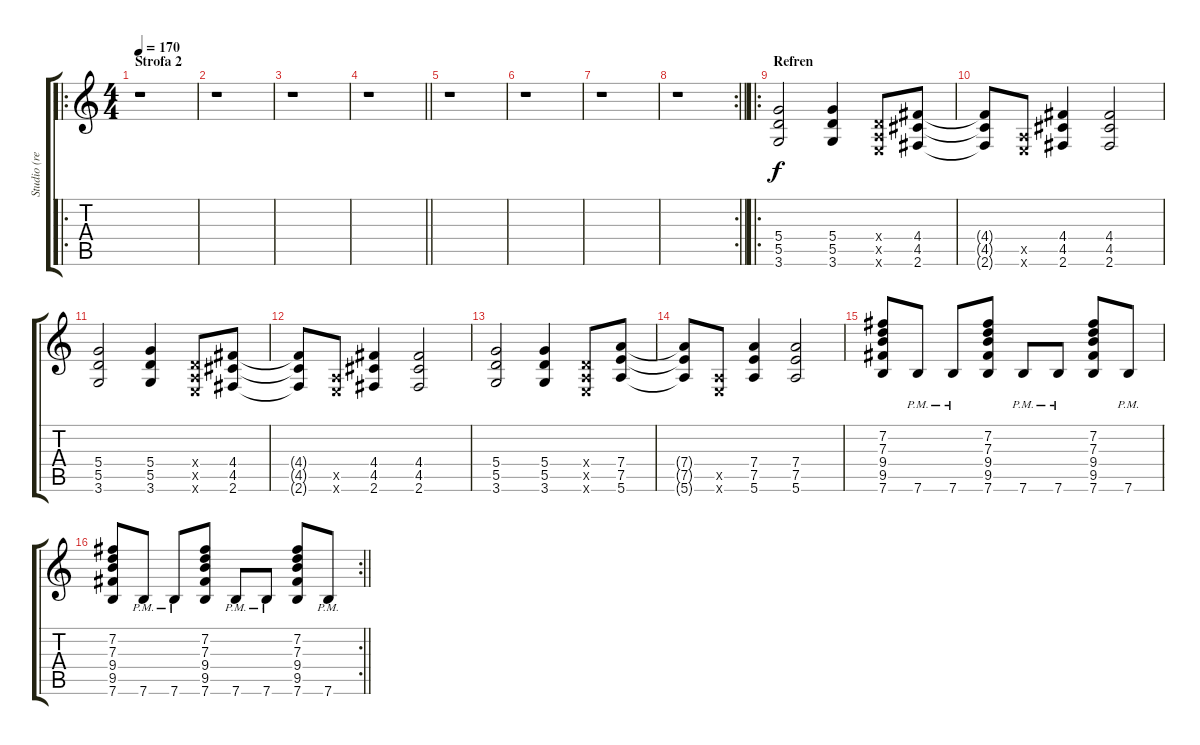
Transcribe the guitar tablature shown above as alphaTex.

\track ("Studio (refren) Gitara" "Studio (re") {instrument overdrivenguitar}
\staff {score tabs}
\tuning (E4 B3 G3 D3 A2 E2) {hide}
\ro
\ts (4 4)
\section ("" "Strofa 2")
\tempo 170
\clef g2
\ks c
r.1{dy f} |
r.1 |
r.1 |
\barLineRight lightlight
r.1 |
r.1 |
r.1 |
r.1 |
\rc 2
\barLineRight lightlight
r.1 |
\ro
\section ("" "Refren")
(5.4 5.5 3.6).2 (5.4 5.5 3.6).4 (0.4{x} 0.5{x} 0.6{x}).8 (4.4 4.5 2.6).8 |
(4.4{t} 4.5{t} 2.6{t}).8 (0.5{x} 0.6{x}).8 (4.4 4.5 2.6).4 (4.4 4.5 2.6).2 |
(5.4 5.5 3.6).2 (5.4 5.5 3.6).4 (0.4{x} 0.5{x} 0.6{x}).8 (4.4 4.5 2.6).8 |
(4.4{t} 4.5{t} 2.6{t}).8 (0.5{x} 0.6{x}).8 (4.4 4.5 2.6).4 (4.4 4.5 2.6).2 |
(5.4 5.5 3.6).2 (5.4 5.5 3.6).4 (0.4{x} 0.5{x} 0.6{x}).8 (7.4 7.5 5.6).8 |
(7.4{t} 7.5{t} 5.6{t}).8 (0.5{x} 0.6{x}).8 (7.4 7.5 5.6).4 (7.4 7.5 5.6).2 |
(7.2 7.3 9.4 9.5 7.6).8 7.6{pm}.8 7.6{pm}.8 (7.2 7.3 9.4 9.5 7.6).8 7.6{pm}.8 7.6{pm}.8 (7.2 7.3 9.4 9.5 7.6).8 7.6{pm}.8 |
\rc 2
\barLineRight lightlight
(7.2 7.3 9.4 9.5 7.6).8 7.6{pm}.8 7.6{pm}.8 (7.2 7.3 9.4 9.5 7.6).8 7.6{pm}.8 7.6{pm}.8 (7.2 7.3 9.4 9.5 7.6).8 7.6{pm}.8
